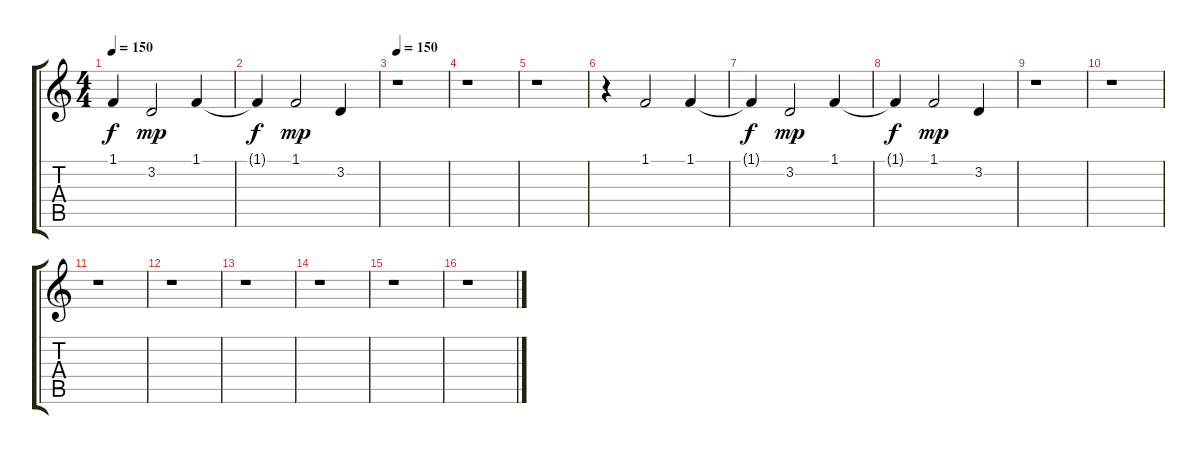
\track "" {instrument orchestrahit}
\staff {score tabs}
\tuning (E4 B3 G3 D3 A2 E2) {hide}
\ts (4 4)
\tempo 150
\clef g2
\ks c
1.1{t}.4{dy f} 3.2.2{dy mp} 1.1.4 |
1.1{t}.4{dy f} 1.1.2{dy mp} 3.2.4 |
\tempo 150
r.1 |
r.1 |
r.1 |
r.4 1.1.2 1.1.4 |
1.1{t}.4{dy f} 3.2.2{dy mp} 1.1.4 |
1.1{t}.4{dy f} 1.1.2{dy mp} 3.2.4 |
r.1 |
r.1 |
r.1 |
r.1 |
r.1 |
r.1 |
r.1 |
r.1
